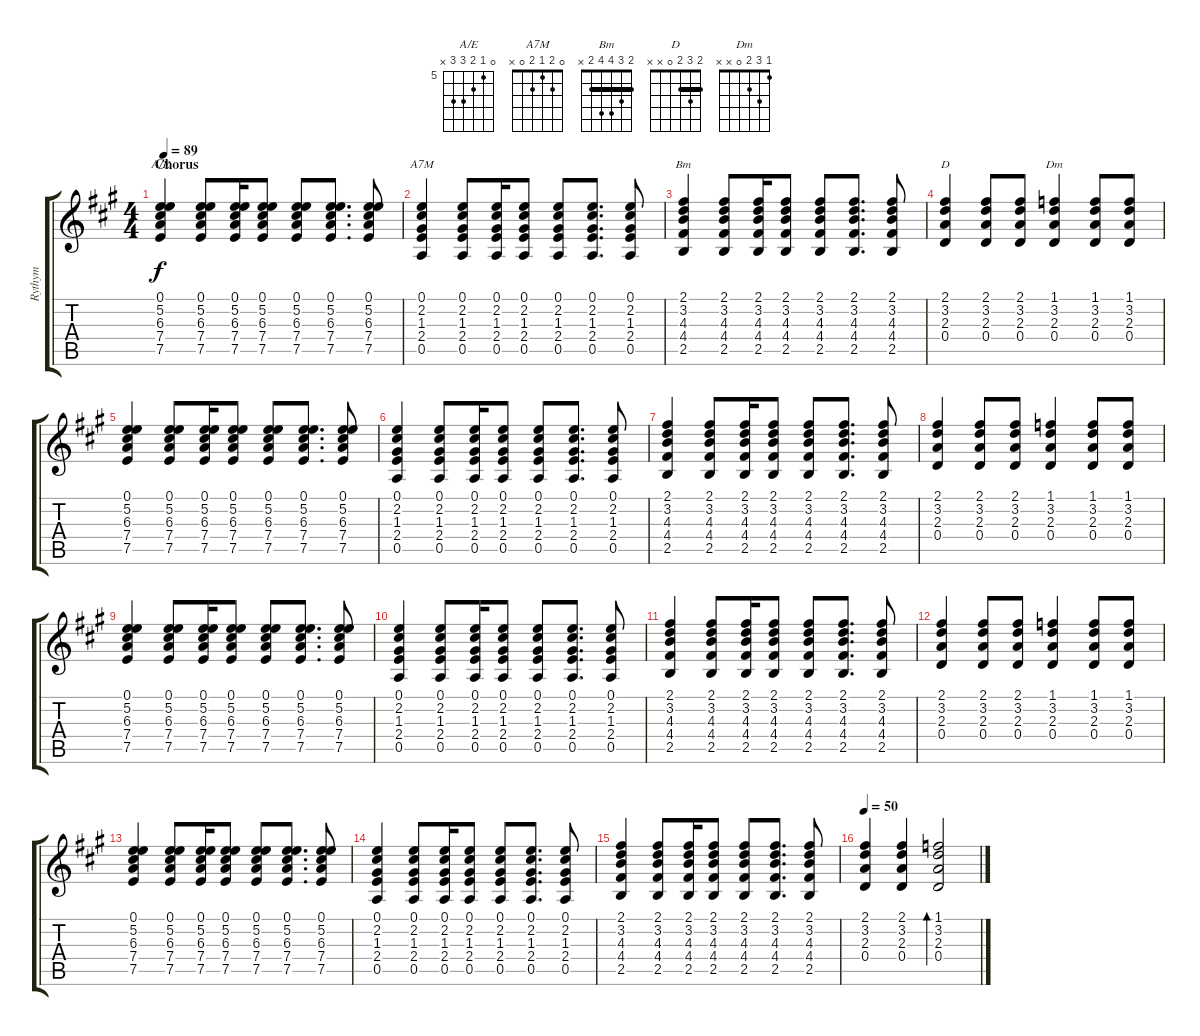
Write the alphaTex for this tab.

\track ("Rythym" "Rythym") {instrument overdrivenguitar}
\staff {score tabs}
\tuning (E4 B3 G3 D3 A2 E2) {hide}
\chord ("A/E" 0 5 6 7 7 x) {firstfret 5}
\chord ("A7M" 0 2 1 2 0 x)
\chord ("Bm" 2 3 4 4 2 x) {barre 2}
\chord ("D" 2 3 2 0 x x) {barre 2}
\chord ("Dm" 1 3 2 0 x x)
\ts (4 4)
\section ("" "Chorus")
\tempo 89
\clef g2
\ks a
(0.1 5.2 6.3 7.4 7.5).4{ch "A/E" dy f instrument overdrivenguitar} (0.1 5.2 6.3 7.4 7.5).8 (0.1 5.2 6.3 7.4 7.5).16 (0.1 5.2 6.3 7.4 7.5).8 (0.1 5.2 6.3 7.4 7.5).8 (0.1 5.2 6.3 7.4 7.5).8{d} (0.1 5.2 6.3 7.4 7.5).8 |
(0.1 2.2 1.3 2.4 0.5).4{ch "A7M"} (0.1 2.2 1.3 2.4 0.5).8 (0.1 2.2 1.3 2.4 0.5).16 (0.1 2.2 1.3 2.4 0.5).8 (0.1 2.2 1.3 2.4 0.5).8 (0.1 2.2 1.3 2.4 0.5).8{d} (0.1 2.2 1.3 2.4 0.5).8 |
(2.1 3.2 4.3 4.4 2.5).4{ch "Bm"} (2.1 3.2 4.3 4.4 2.5).8 (2.1 3.2 4.3 4.4 2.5).16 (2.1 3.2 4.3 4.4 2.5).8 (2.1 3.2 4.3 4.4 2.5).8 (2.1 3.2 4.3 4.4 2.5).8{d} (2.1 3.2 4.3 4.4 2.5).8 |
(2.1 3.2 2.3 0.4).4{ch "D"} (2.1 3.2 2.3 0.4).8 (2.1 3.2 2.3 0.4).8 (1.1 3.2 2.3 0.4).4{ch "Dm"} (1.1 3.2 2.3 0.4).8 (1.1 3.2 2.3 0.4).8 |
(0.1 5.2 6.3 7.4 7.5).4 (0.1 5.2 6.3 7.4 7.5).8 (0.1 5.2 6.3 7.4 7.5).16 (0.1 5.2 6.3 7.4 7.5).8 (0.1 5.2 6.3 7.4 7.5).8 (0.1 5.2 6.3 7.4 7.5).8{d} (0.1 5.2 6.3 7.4 7.5).8 |
(0.1 2.2 1.3 2.4 0.5).4 (0.1 2.2 1.3 2.4 0.5).8 (0.1 2.2 1.3 2.4 0.5).16 (0.1 2.2 1.3 2.4 0.5).8 (0.1 2.2 1.3 2.4 0.5).8 (0.1 2.2 1.3 2.4 0.5).8{d} (0.1 2.2 1.3 2.4 0.5).8 |
(2.1 3.2 4.3 4.4 2.5).4 (2.1 3.2 4.3 4.4 2.5).8 (2.1 3.2 4.3 4.4 2.5).16 (2.1 3.2 4.3 4.4 2.5).8 (2.1 3.2 4.3 4.4 2.5).8 (2.1 3.2 4.3 4.4 2.5).8{d} (2.1 3.2 4.3 4.4 2.5).8 |
(2.1 3.2 2.3 0.4).4 (2.1 3.2 2.3 0.4).8 (2.1 3.2 2.3 0.4).8 (1.1 3.2 2.3 0.4).4 (1.1 3.2 2.3 0.4).8 (1.1 3.2 2.3 0.4).8 |
(0.1 5.2 6.3 7.4 7.5).4 (0.1 5.2 6.3 7.4 7.5).8 (0.1 5.2 6.3 7.4 7.5).16 (0.1 5.2 6.3 7.4 7.5).8 (0.1 5.2 6.3 7.4 7.5).8 (0.1 5.2 6.3 7.4 7.5).8{d} (0.1 5.2 6.3 7.4 7.5).8 |
(0.1 2.2 1.3 2.4 0.5).4 (0.1 2.2 1.3 2.4 0.5).8 (0.1 2.2 1.3 2.4 0.5).16 (0.1 2.2 1.3 2.4 0.5).8 (0.1 2.2 1.3 2.4 0.5).8 (0.1 2.2 1.3 2.4 0.5).8{d} (0.1 2.2 1.3 2.4 0.5).8 |
(2.1 3.2 4.3 4.4 2.5).4 (2.1 3.2 4.3 4.4 2.5).8 (2.1 3.2 4.3 4.4 2.5).16 (2.1 3.2 4.3 4.4 2.5).8 (2.1 3.2 4.3 4.4 2.5).8 (2.1 3.2 4.3 4.4 2.5).8{d} (2.1 3.2 4.3 4.4 2.5).8 |
(2.1 3.2 2.3 0.4).4 (2.1 3.2 2.3 0.4).8 (2.1 3.2 2.3 0.4).8 (1.1 3.2 2.3 0.4).4 (1.1 3.2 2.3 0.4).8 (1.1 3.2 2.3 0.4).8 |
(0.1 5.2 6.3 7.4 7.5).4 (0.1 5.2 6.3 7.4 7.5).8 (0.1 5.2 6.3 7.4 7.5).16 (0.1 5.2 6.3 7.4 7.5).8 (0.1 5.2 6.3 7.4 7.5).8 (0.1 5.2 6.3 7.4 7.5).8{d} (0.1 5.2 6.3 7.4 7.5).8 |
(0.1 2.2 1.3 2.4 0.5).4 (0.1 2.2 1.3 2.4 0.5).8 (0.1 2.2 1.3 2.4 0.5).16 (0.1 2.2 1.3 2.4 0.5).8 (0.1 2.2 1.3 2.4 0.5).8 (0.1 2.2 1.3 2.4 0.5).8{d} (0.1 2.2 1.3 2.4 0.5).8 |
(2.1 3.2 4.3 4.4 2.5).4 (2.1 3.2 4.3 4.4 2.5).8 (2.1 3.2 4.3 4.4 2.5).16 (2.1 3.2 4.3 4.4 2.5).8 (2.1 3.2 4.3 4.4 2.5).8 (2.1 3.2 4.3 4.4 2.5).8{d} (2.1 3.2 4.3 4.4 2.5).8 |
\tempo 50
(2.1 3.2 2.3 0.4).4 (2.1 3.2 2.3 0.4).4 (1.1 3.2 2.3 0.4).2{bd 480}
